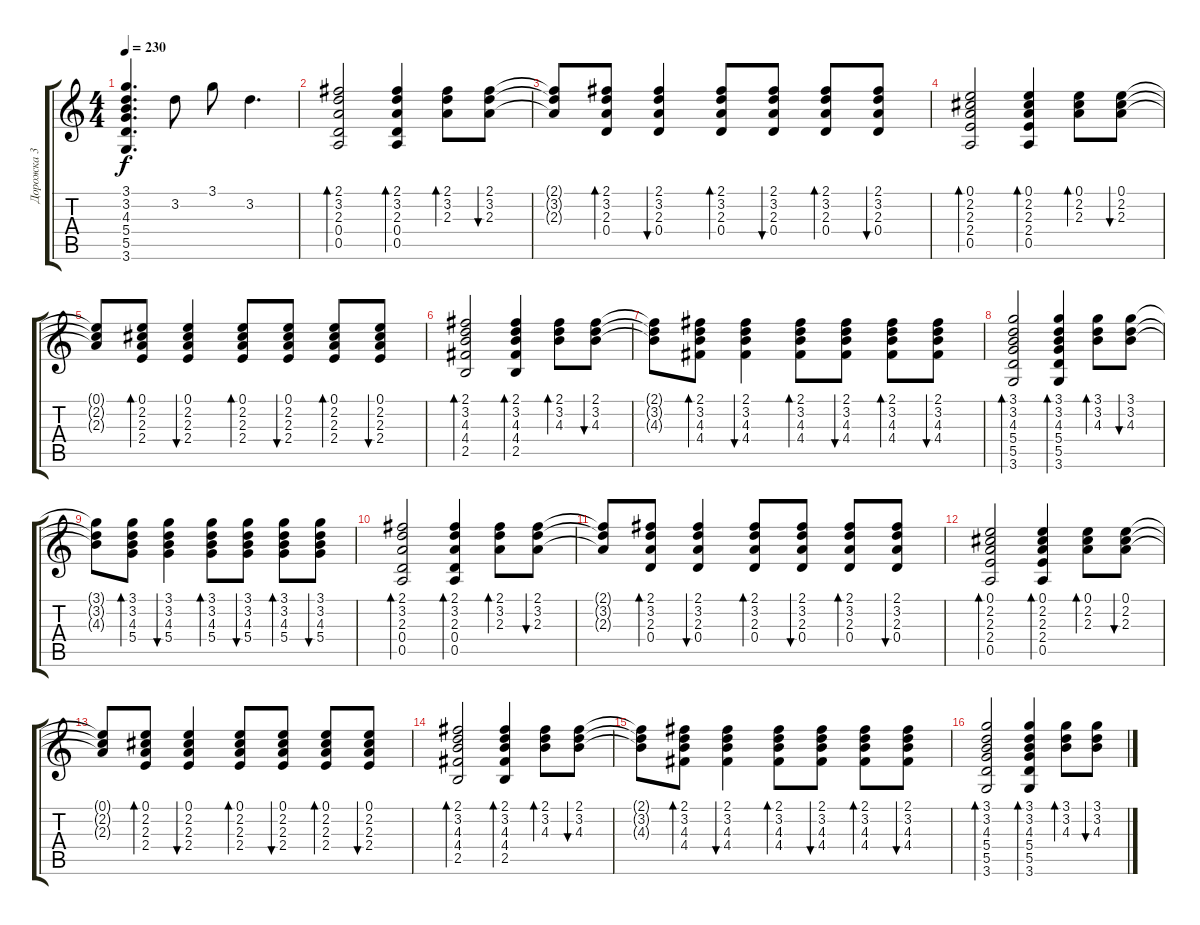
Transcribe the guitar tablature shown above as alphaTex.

\track ("Дорожка 3" "Дорожка 3") {instrument overdrivenguitar}
\staff {score tabs}
\tuning (E4 B3 G3 D3 A2 E2) {hide}
\ts (4 4)
\tempo 230
\clef g2
\ks c
(3.1 3.2 4.3 5.4 5.5 3.6).4{d dy f} 3.2.8 3.1.8 3.2.4{d} |
(2.1 3.2 2.3 0.4 0.5).2{bd 60} (2.1 3.2 2.3 0.4 0.5).4{bd 60} (2.1 3.2 2.3).8{bd 60} (2.1 3.2 2.3).8{bu 60} |
(2.1{t} 3.2{t} 2.3{t}).8 (2.1 3.2 2.3 0.4).8{bd 60} (2.1 3.2 2.3 0.4).4{bu 60} (2.1 3.2 2.3 0.4).8{bd 60} (2.1 3.2 2.3 0.4).8{bu 60} (2.1 3.2 2.3 0.4).8{bd 60} (2.1 3.2 2.3 0.4).8{bu 60} |
(0.1 2.2 2.3 2.4 0.5).2{bd 60} (0.1 2.2 2.3 2.4 0.5).4{bd 60} (0.1 2.2 2.3).8{bd 60} (0.1 2.2 2.3).8{bu 60} |
(0.1{t} 2.2{t} 2.3{t}).8 (0.1 2.2 2.3 2.4).8{bd 60} (0.1 2.2 2.3 2.4).4{bu 60} (0.1 2.2 2.3 2.4).8{bd 60} (0.1 2.2 2.3 2.4).8{bu 60} (0.1 2.2 2.3 2.4).8{bd 60} (0.1 2.2 2.3 2.4).8{bu 60} |
(2.1 3.2 4.3 4.4 2.5).2{bd 60} (2.1 3.2 4.3 4.4 2.5).4{bd 60} (2.1 3.2 4.3).8{bd 60} (2.1 3.2 4.3).8{bu 60} |
(2.1{t} 3.2{t} 4.3{t}).8 (2.1 3.2 4.3 4.4).8{bd 60} (2.1 3.2 4.3 4.4).4{bu 60} (2.1 3.2 4.3 4.4).8{bd 60} (2.1 3.2 4.3 4.4).8{bu 60} (2.1 3.2 4.3 4.4).8{bd 60} (2.1 3.2 4.3 4.4).8{bu 60} |
(3.1 3.2 4.3 5.4 5.5 3.6).2{bd 60} (3.1 3.2 4.3 5.4 5.5 3.6).4{bd 60} (3.1 3.2 4.3).8{bd 60} (3.1 3.2 4.3).8{bu 60} |
(3.1{t} 3.2{t} 4.3{t}).8 (3.1 3.2 4.3 5.4).8{bd 60} (3.1 3.2 4.3 5.4).4{bu 60} (3.1 3.2 4.3 5.4).8{bd 60} (3.1 3.2 4.3 5.4).8{bu 60} (3.1 3.2 4.3 5.4).8{bd 60} (3.1 3.2 4.3 5.4).8{bu 60} |
(2.1 3.2 2.3 0.4 0.5).2{bd 60} (2.1 3.2 2.3 0.4 0.5).4{bd 60} (2.1 3.2 2.3).8{bd 60} (2.1 3.2 2.3).8{bu 60} |
(2.1{t} 3.2{t} 2.3{t}).8 (2.1 3.2 2.3 0.4).8{bd 60} (2.1 3.2 2.3 0.4).4{bu 60} (2.1 3.2 2.3 0.4).8{bd 60} (2.1 3.2 2.3 0.4).8{bu 60} (2.1 3.2 2.3 0.4).8{bd 60} (2.1 3.2 2.3 0.4).8{bu 60} |
(0.1 2.2 2.3 2.4 0.5).2{bd 60} (0.1 2.2 2.3 2.4 0.5).4{bd 60} (0.1 2.2 2.3).8{bd 60} (0.1 2.2 2.3).8{bu 60} |
(0.1{t} 2.2{t} 2.3{t}).8 (0.1 2.2 2.3 2.4).8{bd 60} (0.1 2.2 2.3 2.4).4{bu 60} (0.1 2.2 2.3 2.4).8{bd 60} (0.1 2.2 2.3 2.4).8{bu 60} (0.1 2.2 2.3 2.4).8{bd 60} (0.1 2.2 2.3 2.4).8{bu 60} |
(2.1 3.2 4.3 4.4 2.5).2{bd 60} (2.1 3.2 4.3 4.4 2.5).4{bd 60} (2.1 3.2 4.3).8{bd 60} (2.1 3.2 4.3).8{bu 60} |
(2.1{t} 3.2{t} 4.3{t}).8 (2.1 3.2 4.3 4.4).8{bd 60} (2.1 3.2 4.3 4.4).4{bu 60} (2.1 3.2 4.3 4.4).8{bd 60} (2.1 3.2 4.3 4.4).8{bu 60} (2.1 3.2 4.3 4.4).8{bd 60} (2.1 3.2 4.3 4.4).8{bu 60} |
(3.1 3.2 4.3 5.4 5.5 3.6).2{bd 60} (3.1 3.2 4.3 5.4 5.5 3.6).4{bd 60} (3.1 3.2 4.3).8{bd 60} (3.1 3.2 4.3).8{bu 60}
